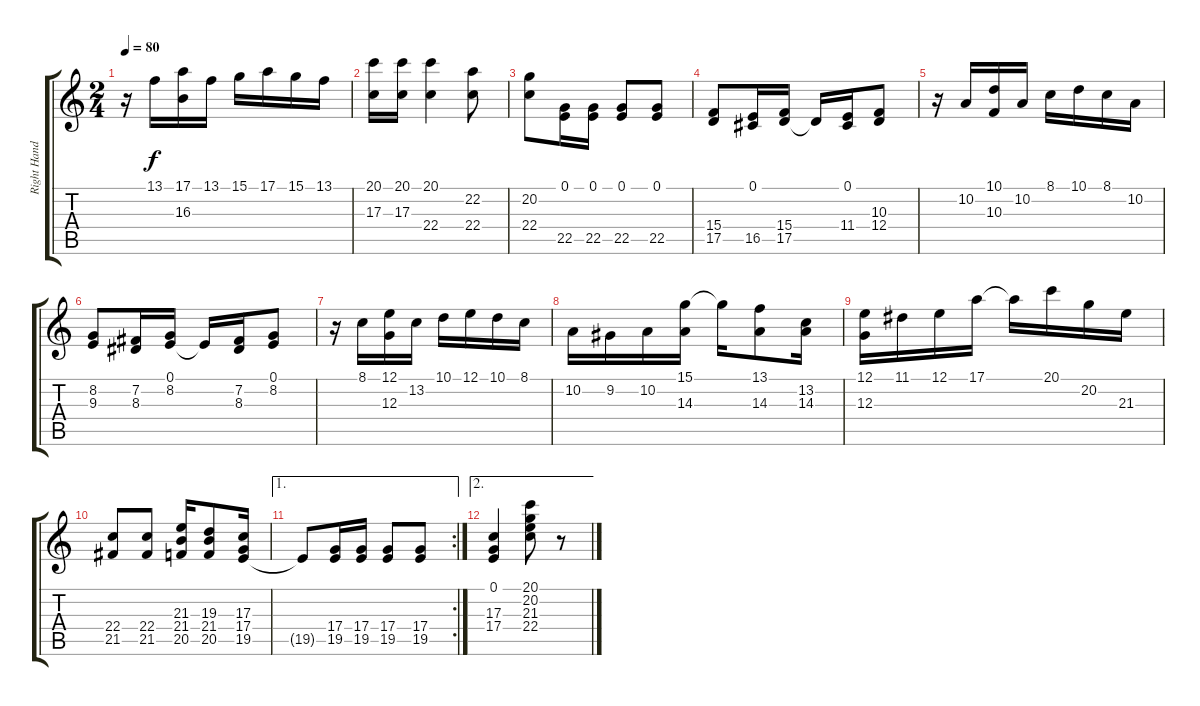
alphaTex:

\track ("Right Hand" "Right Hand") {instrument brightacousticpiano}
\staff {score tabs}
\tuning (E4 B3 G3 D3 A2 D2) {hide}
\ts (2 4)
\tempo 80
\clef g2
\ks c
r.16{dy f} 13.1.16 (17.1 16.3).16 13.1.16 15.1.16 17.1.16 15.1.16 13.1.16 |
(20.1 17.3).16 (20.1 17.3).16 (20.1 22.4).4 (22.2 22.4).8 |
(20.2 22.4).8 (0.1 22.5).16 (0.1 22.5).16 (0.1 22.5).8 (0.1 22.5).8 |
(15.4 17.5).8 (0.1 16.5).16 (15.4 17.5).16 17.5{t}.16 (0.1 11.4).16 (10.3 12.4).8 |
r.16 10.2.16 (10.1 10.3).16 10.2.16 8.1.16 10.1.16 8.1.16 10.2.16 |
(8.2 9.3).8 (7.2 8.3).16 (0.1 8.2).16 0.1{t}.16 (7.2 8.3).16 (0.1 8.2).8 |
r.16 8.1.16 (12.1 12.3).16 13.2.16 10.1.16 12.1.16 10.1.16 8.1.16 |
10.2.16 9.2.16 10.2.16 (15.1 14.3).16 15.1{t}.16 (13.1 14.3).8 (13.2 14.3).16 |
(12.1 12.3).16 11.1.16 12.1.16 17.1.16 17.1{t}.16 20.1.16 20.2.16 21.3.16 |
(22.4 21.5).8 (22.4 21.5).8 (21.3 21.4 20.5).16 (19.3 21.4 20.5).8 (17.3 17.4 19.5).16 |
\ae 1
\rc 2
19.5{t}.8 (17.4 19.5).16 (17.4 19.5).16 (17.4 19.5).8 (17.4 19.5).8 |
\ae 2
(0.1 17.3 17.4).4 (20.1 20.2 21.3 22.4).8 r.8
